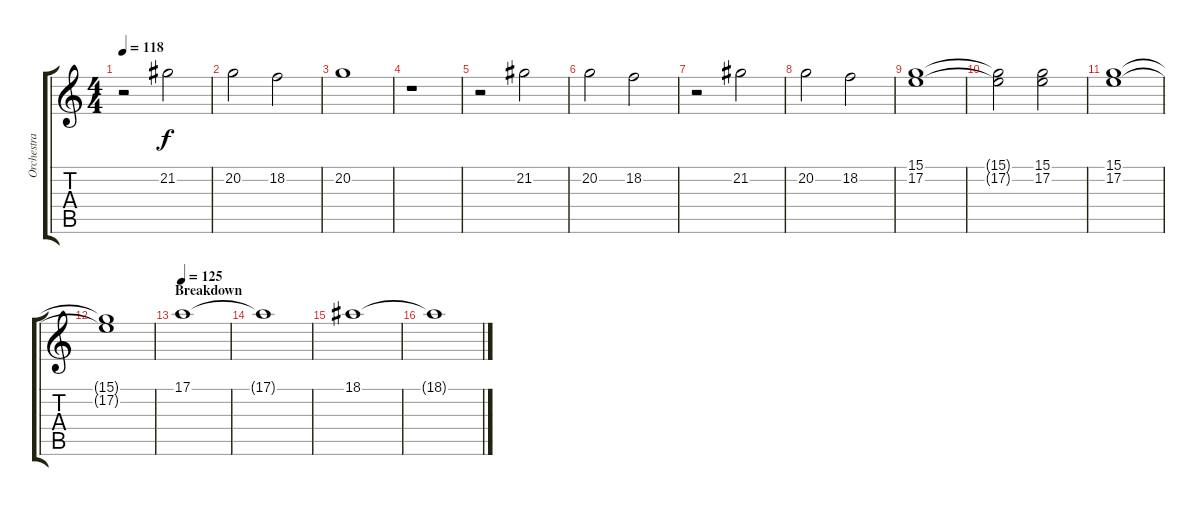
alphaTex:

\track ("Orchestra" "Orchestra") {instrument choiraahs}
\staff {score tabs}
\tuning (E4 B3 G3 D3 A2 D2) {hide}
\ts (4 4)
\tempo 118
\clef g2
\ks c
r.2{dy f} 21.2.2 |
20.2.2 18.2.2 |
20.2.1 |
r.1 |
r.2 21.2.2 |
20.2.2 18.2.2 |
r.2 21.2.2 |
20.2.2 18.2.2 |
(15.1 17.2).1 |
(15.1{t} 17.2{t}).2 (15.1 17.2).2 |
(15.1 17.2).1 |
(15.1{t} 17.2{t}).1 |
\section ("" "Breakdown")
\tempo 125
17.1.1 |
17.1{t}.1 |
18.1.1 |
18.1{t}.1
